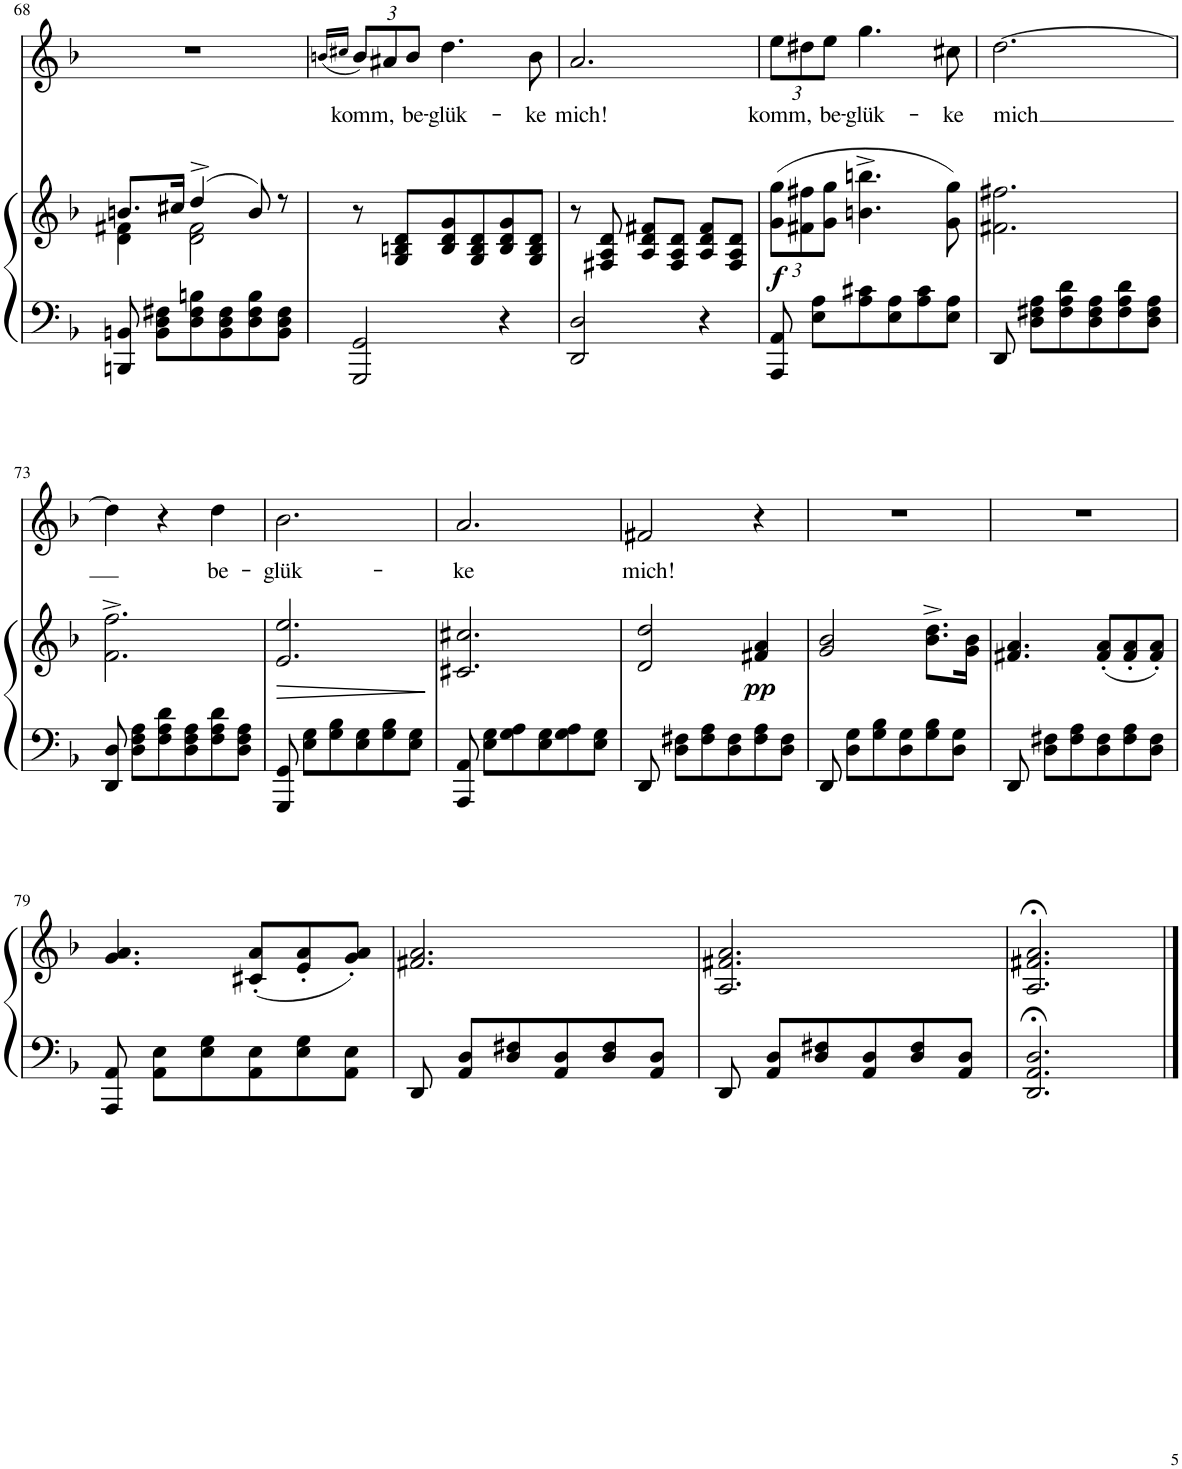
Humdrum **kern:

**kern	**kern	**dynam	**kern	**text
*part2	*part2	*part2	*part1	*part1
*staff3	*staff2	*staff2/3	*staff1	*staff1
*I"Piano	*	*	*I"Violin	*
*I'Pno	*	*	*I'Vln	*
!!LO:PB:g=z
*clefF4	*clefG2	*	*clefG2	*
*k[b-]	*k[b-]	*	*k[b-]	*
*M3/4	*M3/4	*	*M3/4	*
=68	=68	=68	=68	=68
*	*^	*	*	*
8BBBn/ 8BBn/	8.bn/L	4d\ 4f#X\	.	2.r	.
8BB\ 8D\ 8F#X\L	.	.	.	.	.
.	16cc#X/Jk	.	.	.	.
8D\ 8F#\ 8Bn\	(4dd^/	2d\ 2f#\	.	.	.
8BB\ 8D\ 8F#\	.	.	.	.	.
8D\ 8F#\ 8B\	8b/)	.	.	.	.
8BB\ 8D\ 8F#\J	8r	.	.	.	.
*	*v	*v	*	*	*
=69	=69	=69	=69	=69
.	.	.	(16qbn/LL	.
.	.	.	16qcc#X/JJ	.
*	*	*	*Xbrackettup	*
!	!	!	!	!LO:LY:b
2GGG/ 2GG/	8r	.	12b/L)	komm,
.	.	.	12a#X/	.
.	8G/ 8Bn/ 8d/L	.	.	.
!	!	!	!	!LO:LY:b
.	.	.	12b/J	be-
!	!	!	!	!LO:LY:b
.	8B/ 8d/ 8g/	.	4.dd\	-glük-
.	8G/ 8B/ 8d/	.	.	.
4r	8B/ 8d/ 8g/	.	.	.
!	!	!	!	!LO:LY:b
.	8G/ 8B/ 8d/J	.	8b\	-ke
=70	=70	=70	=70	=70
!	!	!	!	!LO:LY:b
2DD/ 2D/	8r	.	2.a/	mich!
.	8F#X/ 8A/ 8d/	.	.	.
.	8A/ 8d/ 8f#X/L	.	.	.
.	8F#/ 8A/ 8d/J	.	.	.
4r	8A/ 8d/ 8f#/L	.	.	.
.	8F#/ 8A/ 8d/J	.	.	.
=71	=71	=71	=71	=71
*	*Xbrackettup	*	*	*
!	!	!LO:DY:b	!	!LO:LY:b
8AAA/ 8AA/	(12g\ 12gg\L	f	12ee\L	komm,
.	12f#X\ 12ff#X\	.	12dd#X\	.
8E\ 8A\L	.	.	.	.
!	!	!	!	!LO:LY:b
.	12g\ 12gg\J	.	12ee\J	be-
!	!	!	!	!LO:LY:b
8A\ 8c#X\	4.bn\^ 4.bbn\^	.	4.gg\	-glük-
8E\ 8A\	.	.	.	.
8A\ 8c#\	.	.	.	.
!	!	!	!	!LO:LY:b
8E\ 8A\J	8g\ 8gg\)	.	8cc#X\	-ke
=72	=72	=72	=72	=72
!	!	!	!	!LO:LY:b
8DD/	2.f#X\ 2.ff#X\	.	[2.dd\	mich
8D\ 8F#X\ 8A\L	.	.	.	.
8F#\ 8A\ 8d\	.	.	.	.
8D\ 8F#\ 8A\	.	.	.	.
8F#\ 8A\ 8d\	.	.	.	.
8D\ 8F#\ 8A\J	.	.	.	.
!!LO:LB:g=z
=73	=73	=73	=73	=73
8DD/ 8D/	2.f\^ 2.ff\^	.	4dd\]	.
8D\ 8F\ 8A\L	.	.	.	.
8F\ 8A\ 8d\	.	.	4r	.
8D\ 8F\ 8A\	.	.	.	.
!	!	!	!	!LO:LY:b
8F\ 8A\ 8d\	.	.	4dd\	be-
8D\ 8F\ 8A\J	.	.	.	.
=74	=74	=74	=74	=74
!	!	!LO:HP:b	!	!LO:LY:b
8GGG/ 8GG/	2.e/ 2.ee/	>	2.b-\	-glük-
8E\ 8G\L	.	.	.	.
8G\ 8B-\	.	.	.	.
8E\ 8G\	.	.	.	.
8G\ 8B-\	.	.	.	.
8E\ 8G\J	.	.	.	.
.	.	]	.	.
=75	=75	=75	=75	=75
!	!	!	!	!LO:LY:b
8AAA/ 8AA/	2.c#X/ 2.cc#X/	.	2.a/	-ke
8E\ 8G\L	.	.	.	.
8G\ 8A\	.	.	.	.
8E\ 8G\	.	.	.	.
8G\ 8A\	.	.	.	.
8E\ 8G\J	.	.	.	.
=76	=76	=76	=76	=76
!	!	!	!	!LO:LY:b
8DD/	2d/ 2dd/	.	2f#X/	mich!
8D\ 8F#X\L	.	.	.	.
8F#\ 8A\	.	.	.	.
8D\ 8F#\	.	.	.	.
!	!	!LO:DY:b	!	!
8F#\ 8A\	4f#X/ 4a/	pp	4r	.
8D\ 8F#\J	.	.	.	.
=77	=77	=77	=77	=77
8DD/	2g/ 2b-/	.	2.r	.
8D\ 8G\L	.	.	.	.
8G\ 8B-\	.	.	.	.
8D\ 8G\	.	.	.	.
8G\ 8B-\	8.b-\^ 8.dd\^L	.	.	.
8D\ 8G\J	.	.	.	.
.	16g\ 16b-\Jk	.	.	.
=78	=78	=78	=78	=78
8DD/	4.f#X/ 4.a/	.	2.r	.
8D\ 8F#X\L	.	.	.	.
8F#\ 8A\	.	.	.	.
8D\ 8F#\	(8f#/' 8a/'L	.	.	.
8F#\ 8A\	8f#/' 8a/'	.	.	.
8D\ 8F#\J	8f#/' 8a/'J)	.	.	.
!!LO:LB:g=z
=79	=79	=79	=79	=79
8AAA/ 8AA/	4.g/ 4.a/	.	2.r	.
8AA\ 8E\L	.	.	.	.
8E\ 8G\	.	.	.	.
8AA\ 8E\	(8c#X/' 8a/'L	.	.	.
8E\ 8G\	8e/' 8a/'	.	.	.
8AA\ 8E\J	8g/' 8a/'J)	.	.	.
=80	=80	=80	=80	=80
8DD/	2.f#X/ 2.a/	.	2.r	.
8AA/ 8D/L	.	.	.	.
8D/ 8F#X/	.	.	.	.
8AA/ 8D/	.	.	.	.
8D/ 8F#/	.	.	.	.
8AA/ 8D/J	.	.	.	.
=81	=81	=81	=81	=81
8DD/	2.A/ 2.f#X/ 2.a/	.	2.r	.
8AA/ 8D/L	.	.	.	.
8D/ 8F#X/	.	.	.	.
8AA/ 8D/	.	.	.	.
8D/ 8F#/	.	.	.	.
8AA/ 8D/J	.	.	.	.
=82	=82	=82	=82	=82
2.DD/;< 2.AA/;< 2.D/;<	2.A/;< 2.f#X/;< 2.a/;<	.	2.r	.
==	==	==	==	==
*-	*-	*-	*-	*-
